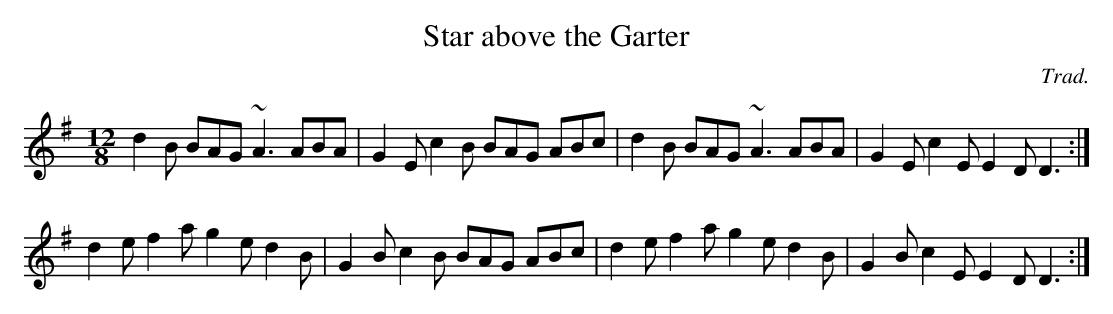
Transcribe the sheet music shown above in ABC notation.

X:1
T:Star above the Garter
C:Trad.
M:12/8
L:1/8
K:G
d2B BAG~A3 ABA|G2E c2B BAG ABc|d2B BAG~A3 ABA|G2E c2E E2D D3:|
d2e f2ag2e d2B|G2B c2B BAG ABc|d2e f2a g2e d2B|G2B c2E E2D D3:|
